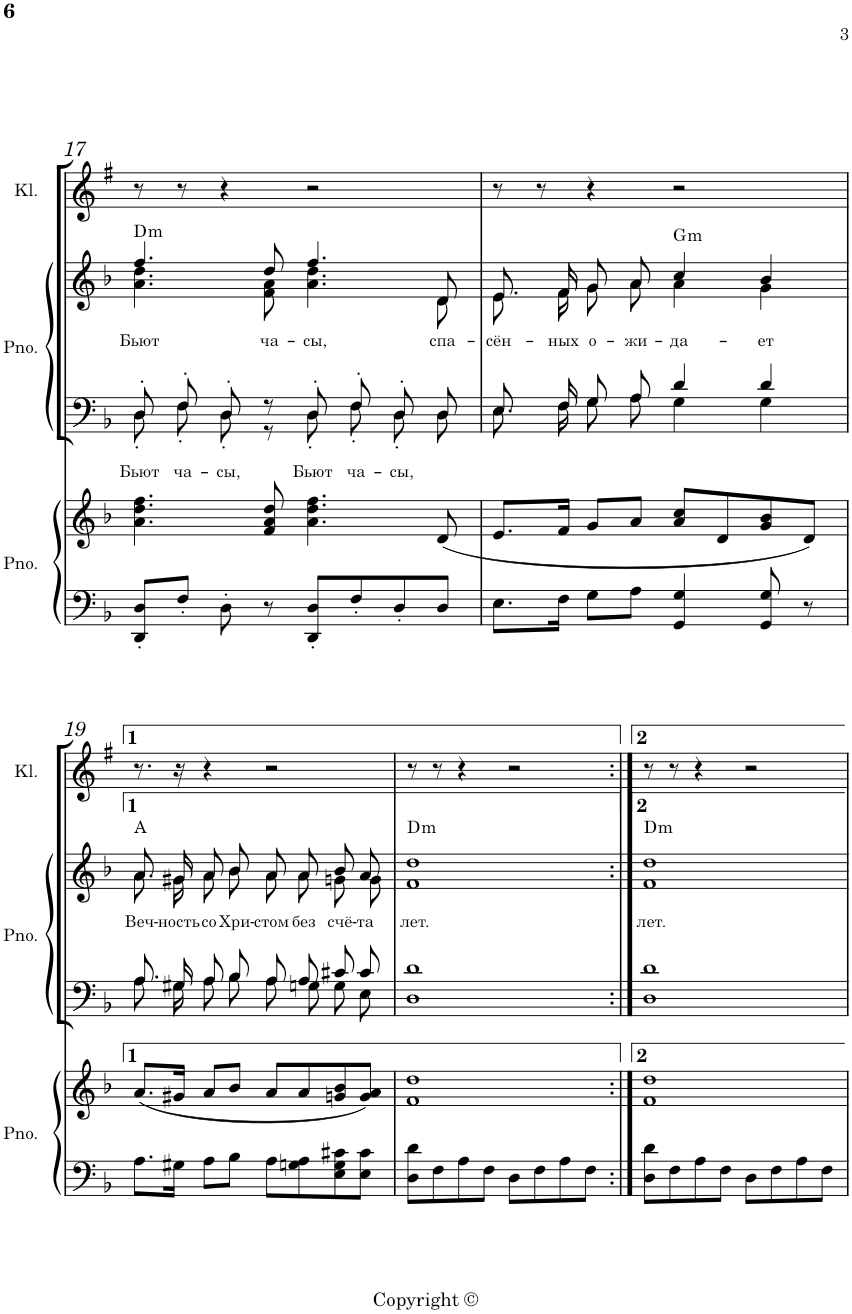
**kern	**kern	**kern	**text	**text	**kern	**text	**harte	**kern
*part3	*part3	*part2	*part2	*part2	*part2	*part2	*part2	*part1
*staff5	*staff4	*staff3	*staff3	*staff3	*staff2	*staff2	*	*staff1
*I"Piano	*	*I"Piano	*	*	*	*	*	*I"Klarinette in B
*I'Pno.	*	*I'Pno.	*	*	*	*	*	*I'Kl.
!!LO:PB:g=z
*clefF4	*clefG2	*clefF4	*	*	*clefG2	*	*	*clefG2
*	*	*	*	*	*	*	*	*Trd1c2
*k[b-]	*k[b-]	*k[b-]	*	*	*k[b-]	*	*	*k[f#]
*d:	*d:	*d:	*	*	*d:	*	*	*e:
*M4/4	*M4/4	*M4/4	*	*	*M4/4	*	*	*M4/4
=17	=17	=17	=17	=17	=17	=17	=17	=17
*	*^	*^	*	*	*	*	*	*
!	!	!	!	!	!	!LO:LY:b	!	!LO:LY:b	!LO:H:kt=m	!
*	*	*	*	*	*	*	*^	*	*	*
8DD/' 8D/'L	4.a\ 4.dd\ 4.ff\	2..ryy	8D'/L	8D'\L	.	Бьют	4.ff/	4.a\ 4.dd\	Бьют	D:min	8r
!	!	!	!	!	!	!LO:LY:b	!	!	!	!	!
8F'/J	.	.	8F'/J	8F'\J	.	ча-	.	.	.	.	8r
!	!	!	!	!	!	!LO:LY:b	!	!	!	!	!
8D'\	.	.	8D'/	8D'\	.	-сы,	.	.	.	.	4r
!	!	!	!	!	!	!	!	!	!LO:LY:b	!	!
8r	8f/ 8a/ 8dd/	.	8r	8r	.	.	8dd/	8f\ 8a\	ча-	.	.
!	!	!	!	!	!	!LO:LY:b	!	!	!LO:LY:b	!	!
8DD/' 8D/'L	4.a\ 4.dd\ 4.ff\	.	8D'/L	8D'\L	.	Бьют	4.ff/	4.a\ 4.dd\	-сы,	.	2r
!	!	!	!	!	!	!LO:LY:b	!	!	!	!	!
8F'/	.	.	8F'/J	8F'\J	.	ча-	.	.	.	.	.
!	!	!	!	!	!	!LO:LY:b	!	!	!	!	!
8D'/	.	.	8D'/L	8D'\L	.	-сы,	.	.	.	.	.
!	!	!	!	!	!	!	!	!	!LO:LY:b	!	!
8D/J	(8d/	8ryy	8D/J	8D\J	.	.	8d/	8d\	спа-	.	.
=18	=18	=18	=18	=18	=18	=18	=18	=18	=18	=18	=18
!	!	!	!	!	!	!	!	!	!LO:LY:b	!	!
*	*v	*v	*	*	*	*	*	*	*	*	*
8.E\L	8.e/L	8.E/L	8.E\L	.	.	8.e/L	8.e\L	-сён-	.	8r
.	.	.	.	.	.	.	.	.	.	8r
!	!	!	!	!	!	!	!	!LO:LY:b	!	!
16F\Jk	16f/Jk	16F/Jk	16F\Jk	.	.	16f/Jk	16f\Jk	-ных	.	.
!	!	!	!	!	!	!	!	!LO:LY:b	!	!
8G\L	8g/L	8G/L	8G\L	.	.	8g/L	8g\L	о-	.	4r
!	!	!	!	!	!	!	!	!LO:LY:b	!	!
8A\J	8a/J	8A/J	8A\J	.	.	8a/J	8a\J	-жи-	.	.
!	!	!	!	!	!	!	!	!LO:LY:b	!LO:H:kt=m	!
4GG/ 4G/	8a/ 8cc/L	4d/	4G\	.	.	4cc/	4a\	-да-	G:min	2r
.	8d/	.	.	.	.	.	.	.	.	.
!	!	!	!	!	!	!	!	!LO:LY:b	!	!
8GG/ 8G/	8g/ 8b-/	4d/	4G\	.	.	4b-/	4g\	-ет	.	.
8r	8d/J)	.	.	.	.	.	.	.	.	.
!!LO:LB:g=z
=19	=19	=19	=19	=19	=19	=19	=19	=19	=19	=19
!	!	!	!	!	!	!	!	!LO:LY:b	!	!
8.A\L	(8.a/L	8.A/L	8.A\L	.	.	8.a/L	8.a\L	Веч-	A:maj	8.r
!	!	!	!	!	!	!	!	!LO:LY:b	!	!
16G#X\Jk	16g#X/Jk	16G#X/Jk	16G#\Jk	.	.	16g#X/Jk	16g#\Jk	-ность	.	16r
!	!	!	!	!	!	!	!	!LO:LY:b	!	!
8A\L	8a/L	8A/L	8A\L	.	.	8a/L	8a\L	со	.	4r
!	!	!	!	!	!	!	!	!LO:LY:b	!	!
8B-\J	8b-/J	8B-/J	8B-\J	.	.	8b-/J	8b-\J	Хри-	.	.
!	!	!	!	!	!	!	!	!LO:LY:b	!	!
8A\L	8a/L	8A/L	8A\L	.	.	8a/L	8a\L	-стом	.	2r
!	!	!	!	!	!	!	!	!LO:LY:b	!	!
8Gn\ 8A\	8a/	8A/J	8Gn\J	.	.	8a/J	8a\J	без	.	.
!	!	!	!	!	!	!	!	!LO:LY:b	!	!
8E\ 8G\ 8c#X\	8gn/ 8b-/	8c#X/L	8G\L	.	.	8b-/L	8gn\L	счё-	.	.
!	!	!	!	!	!	!	!	!LO:LY:b	!	!
8E\ 8c#\J	8g/ 8a/J)	8c#/J	8E\J	.	.	8a/J	8g\J	-та	.	.
=20	=20	=20	=20	=20	=20	=20	=20	=20	=20	=20
!	!	!	!	!	!	!	!	!LO:LY:b	!LO:H:kt=m	!
8D\ 8d\L	1f 1dd	1d	1D	.	.	1dd	1f	лет.	D:min	8r
8F\	.	.	.	.	.	.	.	.	.	8r
8A\	.	.	.	.	.	.	.	.	.	4r
8F\J	.	.	.	.	.	.	.	.	.	.
8D\L	.	.	.	.	.	.	.	.	.	2r
8F\	.	.	.	.	.	.	.	.	.	.
8A\	.	.	.	.	.	.	.	.	.	.
8F\J	.	.	.	.	.	.	.	.	.	.
=21:|!	=21:|!	=21:|!	=21:|!	=21:|!	=21:|!	=21:|!	=21:|!	=21:|!	=21:|!	=21:|!
!	!	!	!	!	!	!	!	!LO:LY:b	!LO:H:kt=m	!
8D\ 8d\L	1f 1dd	1d	1D	.	.	1dd	1f	лет.	D:min	8r
8F\	.	.	.	.	.	.	.	.	.	8r
8A\	.	.	.	.	.	.	.	.	.	4r
8F\J	.	.	.	.	.	.	.	.	.	.
8D\L	.	.	.	.	.	.	.	.	.	2r
8F\	.	.	.	.	.	.	.	.	.	.
8A\	.	.	.	.	.	.	.	.	.	.
8F\J	.	.	.	.	.	.	.	.	.	.
*	*	*v	*v	*	*	*	*	*	*	*
*	*	*	*	*	*v	*v	*	*	*
=	=	=	=	=	=	=	=	=
*-	*-	*-	*-	*-	*-	*-	*-	*-
